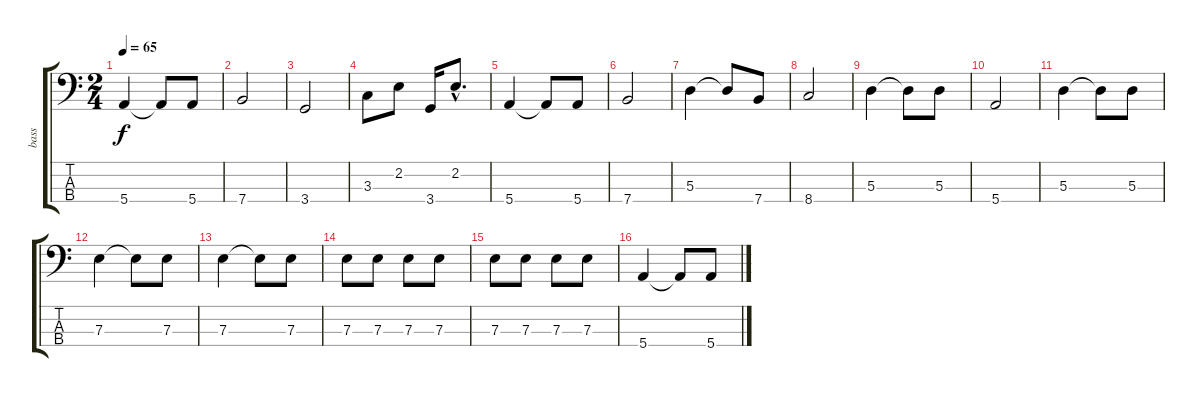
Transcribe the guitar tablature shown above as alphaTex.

\track ("bass" "bass") {instrument electricbassfinger}
\staff {score tabs}
\tuning (G2 D2 A1 E1) {hide}
\ts (2 4)
\tempo 65
\clef f4
\ks c
5.4.4{dy f} 5.4{t}.8 5.4.8 |
7.4.2 |
3.4.2 |
3.3.8 2.2.8 3.4.16 2.2{hac}.8{d} |
5.4.4 5.4{t}.8 5.4.8 |
7.4.2 |
5.3.4 5.3{t}.8 7.4.8 |
8.4.2 |
5.3.4 5.3{t}.8 5.3.8 |
5.4.2 |
5.3.4 5.3{t}.8 5.3.8 |
7.3.4 7.3{t}.8 7.3.8 |
7.3.4 7.3{t}.8 7.3.8 |
7.3.8 7.3.8 7.3.8 7.3.8 |
7.3.8 7.3.8 7.3.8 7.3.8 |
5.4.4 5.4{t}.8 5.4.8
